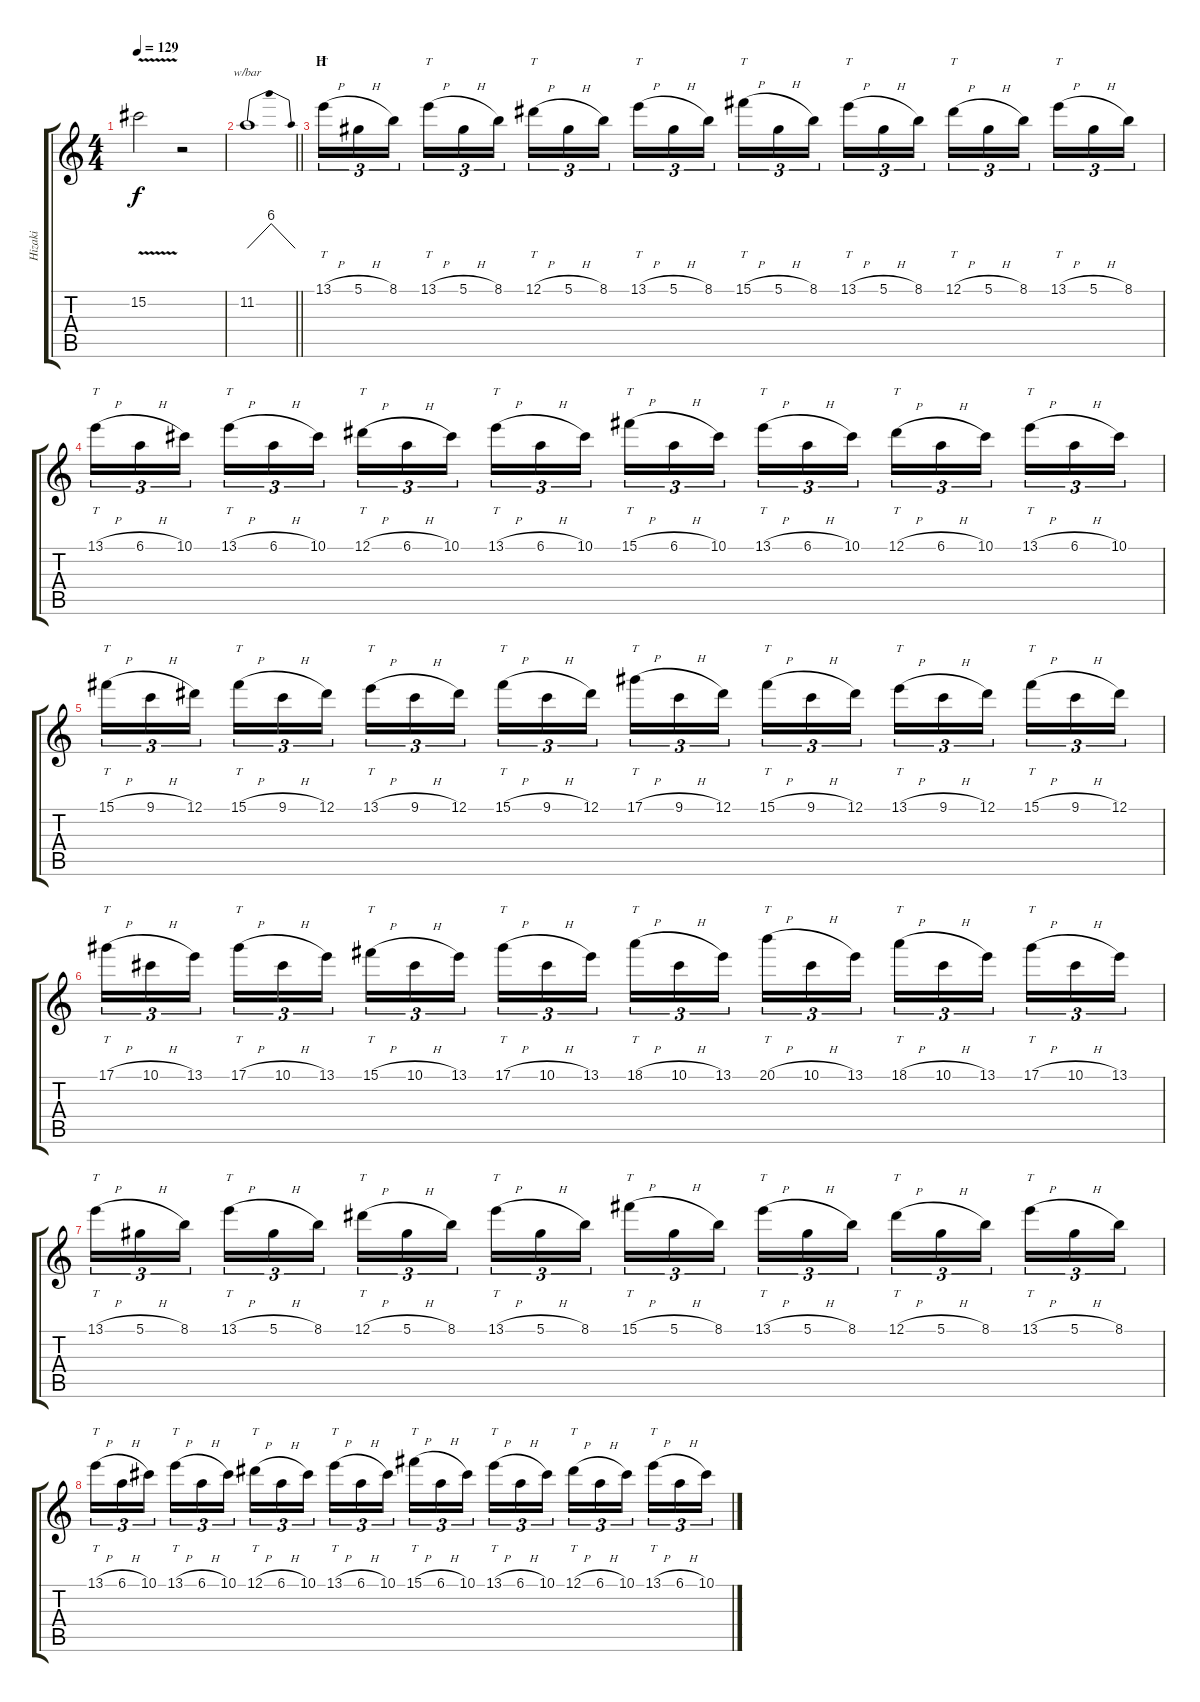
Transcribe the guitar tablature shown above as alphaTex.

\track ("Hizaki" "Hizaki") {instrument distortionguitar}
\staff {score tabs}
\tuning (Eb4 Bb3 Gb3 Db3 Ab2 Db2) {hide}
\ts (4 4)
\tempo 129
\clef g2
\ks c
15.2{v}.2{dy f} r.2 |
\barLineRight lightlight
11.2.1{tbe (dip default 0 0 30 24 60 0)} |
\section ("" "H")
13.1{h}.16{tt tu (3 2)} 5.1{h}.16{tu (3 2)} 8.1.16{tu (3 2) beam splitsecondary} 13.1{h}.16{tt tu (3 2)} 5.1{h}.16{tu (3 2)} 8.1.16{tu (3 2)} 12.1{h}.16{tt tu (3 2)} 5.1{h}.16{tu (3 2)} 8.1.16{tu (3 2) beam splitsecondary} 13.1{h}.16{tt tu (3 2)} 5.1{h}.16{tu (3 2)} 8.1.16{tu (3 2)} 15.1{h}.16{tt tu (3 2)} 5.1{h}.16{tu (3 2)} 8.1.16{tu (3 2) beam splitsecondary} 13.1{h}.16{tt tu (3 2)} 5.1{h}.16{tu (3 2)} 8.1.16{tu (3 2)} 12.1{h}.16{tt tu (3 2)} 5.1{h}.16{tu (3 2)} 8.1.16{tu (3 2) beam splitsecondary} 13.1{h}.16{tt tu (3 2)} 5.1{h}.16{tu (3 2)} 8.1.16{tu (3 2)} |
13.1{h}.16{tt tu (3 2)} 6.1{h}.16{tu (3 2)} 10.1.16{tu (3 2) beam splitsecondary} 13.1{h}.16{tt tu (3 2)} 6.1{h}.16{tu (3 2)} 10.1.16{tu (3 2)} 12.1{h}.16{tt tu (3 2)} 6.1{h}.16{tu (3 2)} 10.1.16{tu (3 2) beam splitsecondary} 13.1{h}.16{tt tu (3 2)} 6.1{h}.16{tu (3 2)} 10.1.16{tu (3 2)} 15.1{h}.16{tt tu (3 2)} 6.1{h}.16{tu (3 2)} 10.1.16{tu (3 2) beam splitsecondary} 13.1{h}.16{tt tu (3 2)} 6.1{h}.16{tu (3 2)} 10.1.16{tu (3 2)} 12.1{h}.16{tt tu (3 2)} 6.1{h}.16{tu (3 2)} 10.1.16{tu (3 2) beam splitsecondary} 13.1{h}.16{tt tu (3 2)} 6.1{h}.16{tu (3 2)} 10.1.16{tu (3 2)} |
15.1{h}.16{tt tu (3 2)} 9.1{h}.16{tu (3 2)} 12.1.16{tu (3 2) beam splitsecondary} 15.1{h}.16{tt tu (3 2)} 9.1{h}.16{tu (3 2)} 12.1.16{tu (3 2)} 13.1{h}.16{tt tu (3 2)} 9.1{h}.16{tu (3 2)} 12.1.16{tu (3 2) beam splitsecondary} 15.1{h}.16{tt tu (3 2)} 9.1{h}.16{tu (3 2)} 12.1.16{tu (3 2)} 17.1{h}.16{tt tu (3 2)} 9.1{h}.16{tu (3 2)} 12.1.16{tu (3 2) beam splitsecondary} 15.1{h}.16{tt tu (3 2)} 9.1{h}.16{tu (3 2)} 12.1.16{tu (3 2)} 13.1{h}.16{tt tu (3 2)} 9.1{h}.16{tu (3 2)} 12.1.16{tu (3 2) beam splitsecondary} 15.1{h}.16{tt tu (3 2)} 9.1{h}.16{tu (3 2)} 12.1.16{tu (3 2)} |
17.1{h}.16{tt tu (3 2)} 10.1{h}.16{tu (3 2)} 13.1.16{tu (3 2) beam splitsecondary} 17.1{h}.16{tt tu (3 2)} 10.1{h}.16{tu (3 2)} 13.1.16{tu (3 2)} 15.1{h}.16{tt tu (3 2)} 10.1{h}.16{tu (3 2)} 13.1.16{tu (3 2) beam splitsecondary} 17.1{h}.16{tt tu (3 2)} 10.1{h}.16{tu (3 2)} 13.1.16{tu (3 2)} 18.1{h}.16{tt tu (3 2)} 10.1{h}.16{tu (3 2)} 13.1.16{tu (3 2) beam splitsecondary} 20.1{h}.16{tt tu (3 2)} 10.1{h}.16{tu (3 2)} 13.1.16{tu (3 2)} 18.1{h}.16{tt tu (3 2)} 10.1{h}.16{tu (3 2)} 13.1.16{tu (3 2) beam splitsecondary} 17.1{h}.16{tt tu (3 2)} 10.1{h}.16{tu (3 2)} 13.1.16{tu (3 2)} |
13.1{h}.16{tt tu (3 2)} 5.1{h}.16{tu (3 2)} 8.1.16{tu (3 2) beam splitsecondary} 13.1{h}.16{tt tu (3 2)} 5.1{h}.16{tu (3 2)} 8.1.16{tu (3 2)} 12.1{h}.16{tt tu (3 2)} 5.1{h}.16{tu (3 2)} 8.1.16{tu (3 2) beam splitsecondary} 13.1{h}.16{tt tu (3 2)} 5.1{h}.16{tu (3 2)} 8.1.16{tu (3 2)} 15.1{h}.16{tt tu (3 2)} 5.1{h}.16{tu (3 2)} 8.1.16{tu (3 2) beam splitsecondary} 13.1{h}.16{tt tu (3 2)} 5.1{h}.16{tu (3 2)} 8.1.16{tu (3 2)} 12.1{h}.16{tt tu (3 2)} 5.1{h}.16{tu (3 2)} 8.1.16{tu (3 2) beam splitsecondary} 13.1{h}.16{tt tu (3 2)} 5.1{h}.16{tu (3 2)} 8.1.16{tu (3 2)} |
13.1{h}.16{tt tu (3 2)} 6.1{h}.16{tu (3 2)} 10.1.16{tu (3 2) beam splitsecondary} 13.1{h}.16{tt tu (3 2)} 6.1{h}.16{tu (3 2)} 10.1.16{tu (3 2)} 12.1{h}.16{tt tu (3 2)} 6.1{h}.16{tu (3 2)} 10.1.16{tu (3 2) beam splitsecondary} 13.1{h}.16{tt tu (3 2)} 6.1{h}.16{tu (3 2)} 10.1.16{tu (3 2)} 15.1{h}.16{tt tu (3 2)} 6.1{h}.16{tu (3 2)} 10.1.16{tu (3 2) beam splitsecondary} 13.1{h}.16{tt tu (3 2)} 6.1{h}.16{tu (3 2)} 10.1.16{tu (3 2)} 12.1{h}.16{tt tu (3 2)} 6.1{h}.16{tu (3 2)} 10.1.16{tu (3 2) beam splitsecondary} 13.1{h}.16{tt tu (3 2)} 6.1{h}.16{tu (3 2)} 10.1.16{tu (3 2)}
